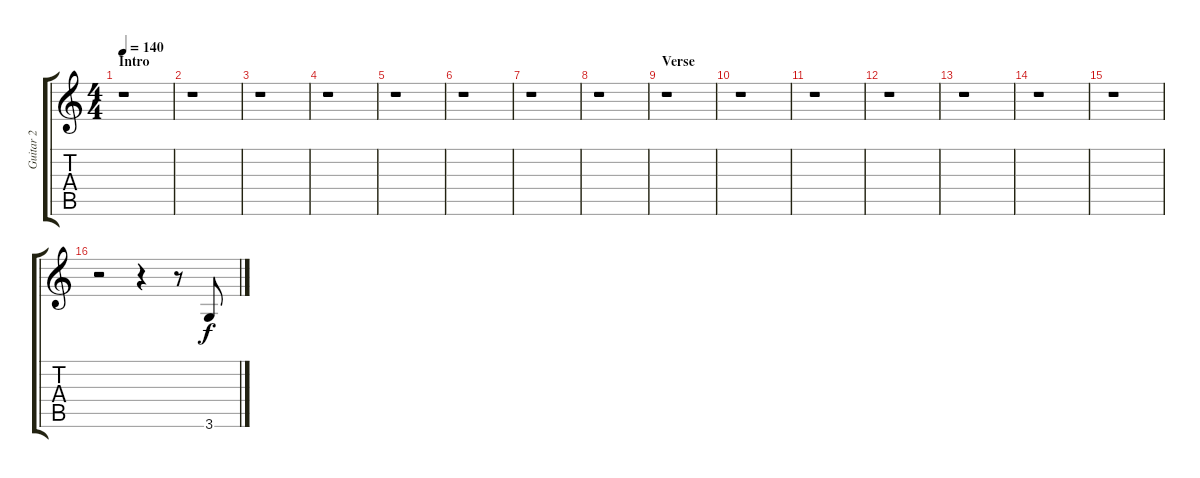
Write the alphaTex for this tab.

\track ("Guitar 2" "Guitar 2") {instrument electricguitarjazz}
\staff {score tabs}
\tuning (E4 B3 G3 D3 A2 E2) {hide}
\ts (4 4)
\section ("" "Intro")
\tempo 140
\clef g2
\ks c
r.1{dy f instrument electricguitarjazz} |
r.1 |
r.1 |
r.1 |
r.1 |
r.1 |
r.1 |
r.1 |
\section ("" "Verse")
r.1 |
r.1 |
r.1 |
r.1 |
r.1 |
r.1 |
r.1 |
r.2 r.4 r.8 3.6.8
